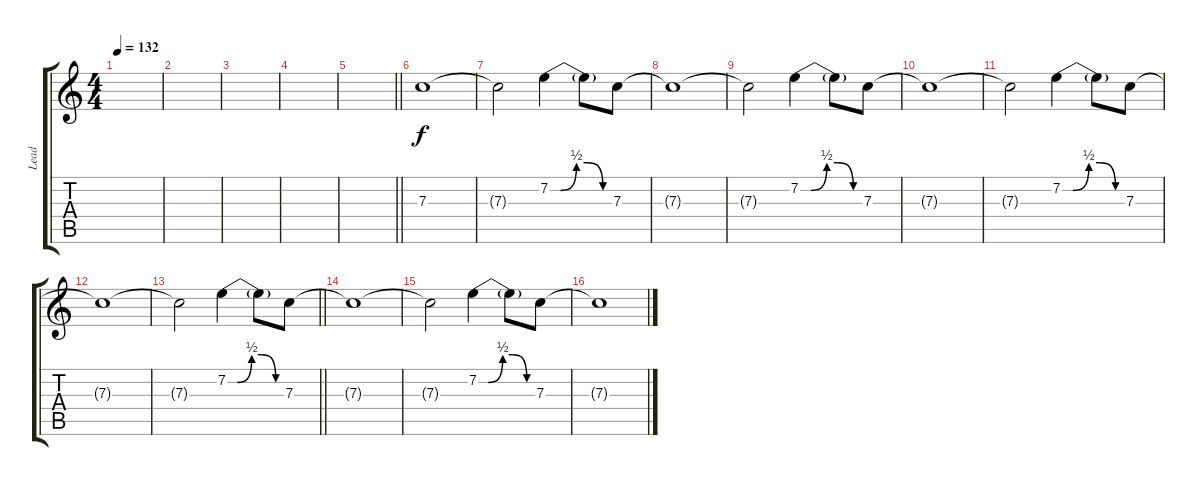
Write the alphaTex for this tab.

\track ("Lead" "Lead") {instrument distortionguitar}
\staff {score tabs}
\tuning (D4 A3 F3 C3 G2 C2) {hide}
\ts (4 4)
\tempo 132
\clef g2
\ks c
|
|
|
|
\barLineRight lightlight
|
\section ("" "")
7.3.1 |
7.3{t}.2 7.2{be (custom 0 0 10 0 25 2 35 2 50 0 60 0)}.4 7.2{t}.8 7.3.8 |
7.3{t}.1 |
7.3{t}.2 7.2{be (custom 0 0 10 0 25 2 35 2 50 0 60 0)}.4 7.2{t}.8 7.3.8 |
7.3{t}.1 |
7.3{t}.2 7.2{be (custom 0 0 10 0 25 2 35 2 50 0 60 0)}.4 7.2{t}.8 7.3.8 |
7.3{t}.1 |
\barLineRight lightlight
7.3{t}.2 7.2{be (custom 0 0 10 0 25 2 35 2 50 0 60 0)}.4 7.2{t}.8 7.3.8 |
\section ("" "")
7.3{t}.1 |
7.3{t}.2 7.2{be (custom 0 0 10 0 25 2 35 2 50 0 60 0)}.4 7.2{t}.8 7.3.8 |
7.3{t}.1
